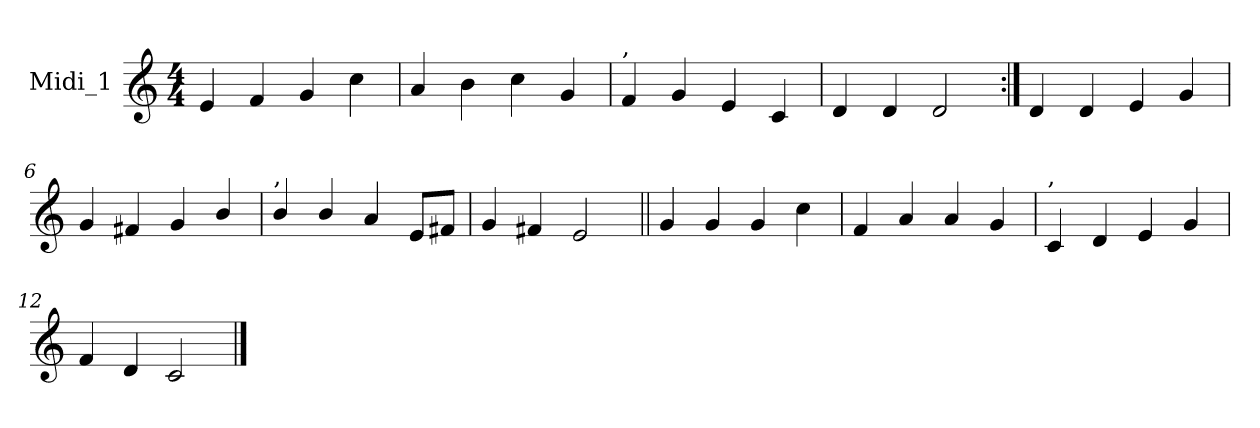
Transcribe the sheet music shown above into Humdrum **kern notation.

**kern
*part1
*staff1
*I"Midi_1
*clefG2
*k[]
*C:
*M4/4
=1
4e
4f
4g
4cc
=2
4a
4b
4cc
4g
=3
!LO:TX:a:t=,
4f
4g
4e
4c
=4
4d
4d
2d
!!LO:LB:g=z
=5:|!
4d
4d
4e
4g
=6
4g
4f#X
4g
4b/
=7
!LO:TX:a:t=,
4b/
4b/
4a
8eL
8f#XJ
=8
4g
4f#X
2e
!!LO:LB:g=z
=9||
4g
4g
4g
4cc
=10
4f
4a
4a
4g
=11
!LO:TX:a:t=,
4c
4d
4e
4g
=12
4f
4d
2c
==
*-
